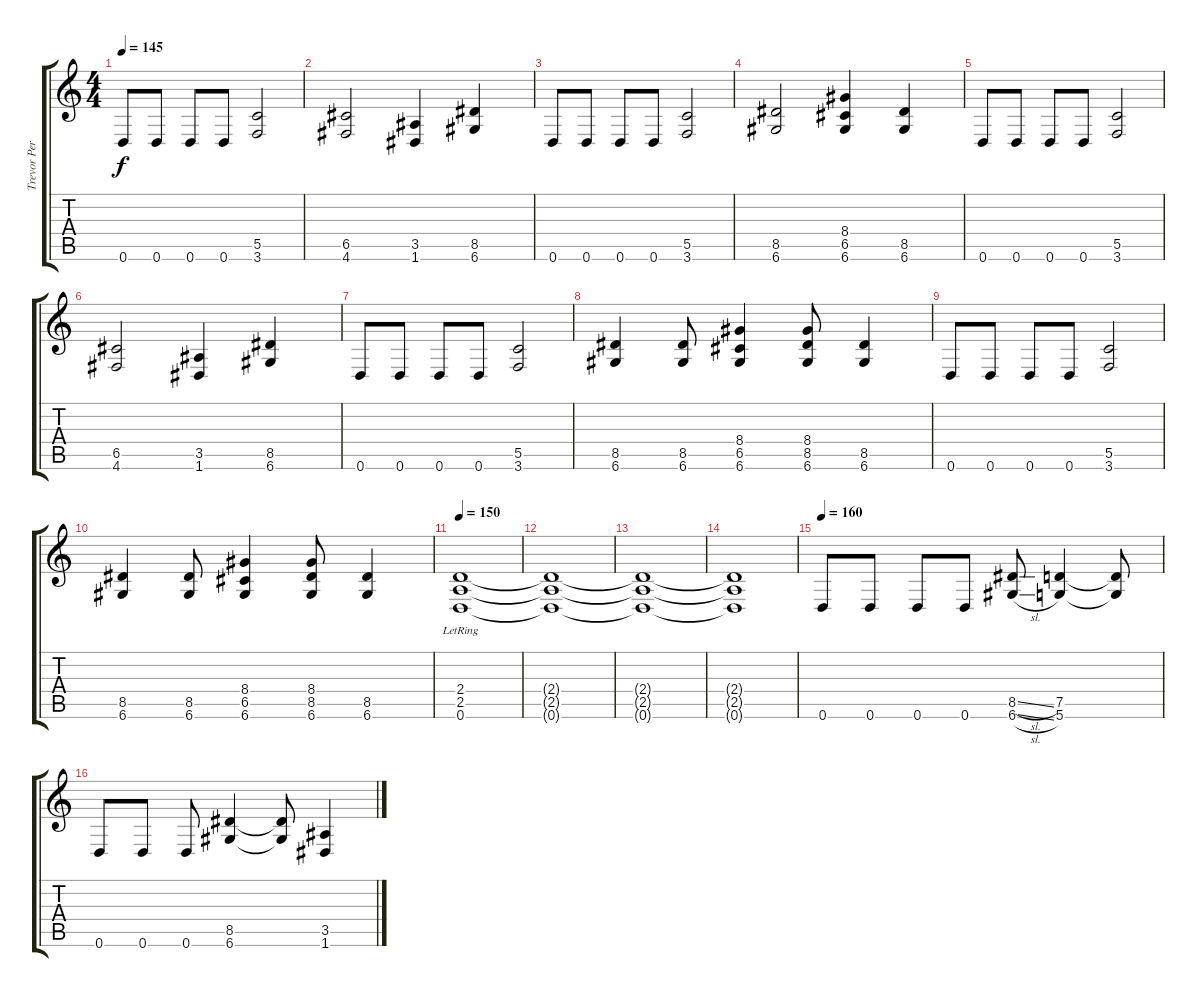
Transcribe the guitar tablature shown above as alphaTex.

\track ("Trevor Peres" "Trevor Per") {instrument overdrivenguitar}
\staff {score tabs}
\tuning (D4 A3 F3 C3 G2 D2) {hide}
\ts (4 4)
\tempo 145
\clef g2
\ks c
0.6.8{dy f} 0.6.8 0.6.8 0.6.8 (5.5 3.6).2 |
(6.5 4.6).2 (3.5 1.6).4 (8.5 6.6).4 |
0.6.8 0.6.8 0.6.8 0.6.8 (5.5 3.6).2 |
(8.5 6.6).2 (8.4 6.5 6.6).4 (8.5 6.6).4 |
0.6.8 0.6.8 0.6.8 0.6.8 (5.5 3.6).2 |
(6.5 4.6).2 (3.5 1.6).4 (8.5 6.6).4 |
0.6.8 0.6.8 0.6.8 0.6.8 (5.5 3.6).2 |
(8.5 6.6).4 (8.5 6.6).8 (8.4 6.5 6.6).4 (8.4 8.5 6.6).8 (8.5 6.6).4 |
0.6.8 0.6.8 0.6.8 0.6.8 (5.5 3.6).2 |
(8.5 6.6).4 (8.5 6.6).8 (8.4 6.5 6.6).4 (8.4 8.5 6.6).8 (8.5 6.6).4 |
\tempo 150
(2.4{lr} 2.5{lr} 0.6{lr}).1 |
(2.4{t} 2.5{t} 0.6{t}).1 |
(2.4{t} 2.5{t} 0.6{t}).1 |
(2.4{t} 2.5{t} 0.6{t}).1 |
\tempo 160
0.6.8 0.6.8 0.6.8 0.6.8 (8.5{sl} 6.6{sl}).8 (7.5 5.6).4 (7.5{t} 5.6{t}).8 |
0.6.8 0.6.8 0.6.8 (8.5 6.6).4 (8.5{t} 6.6{t}).8 (3.5 1.6).4
